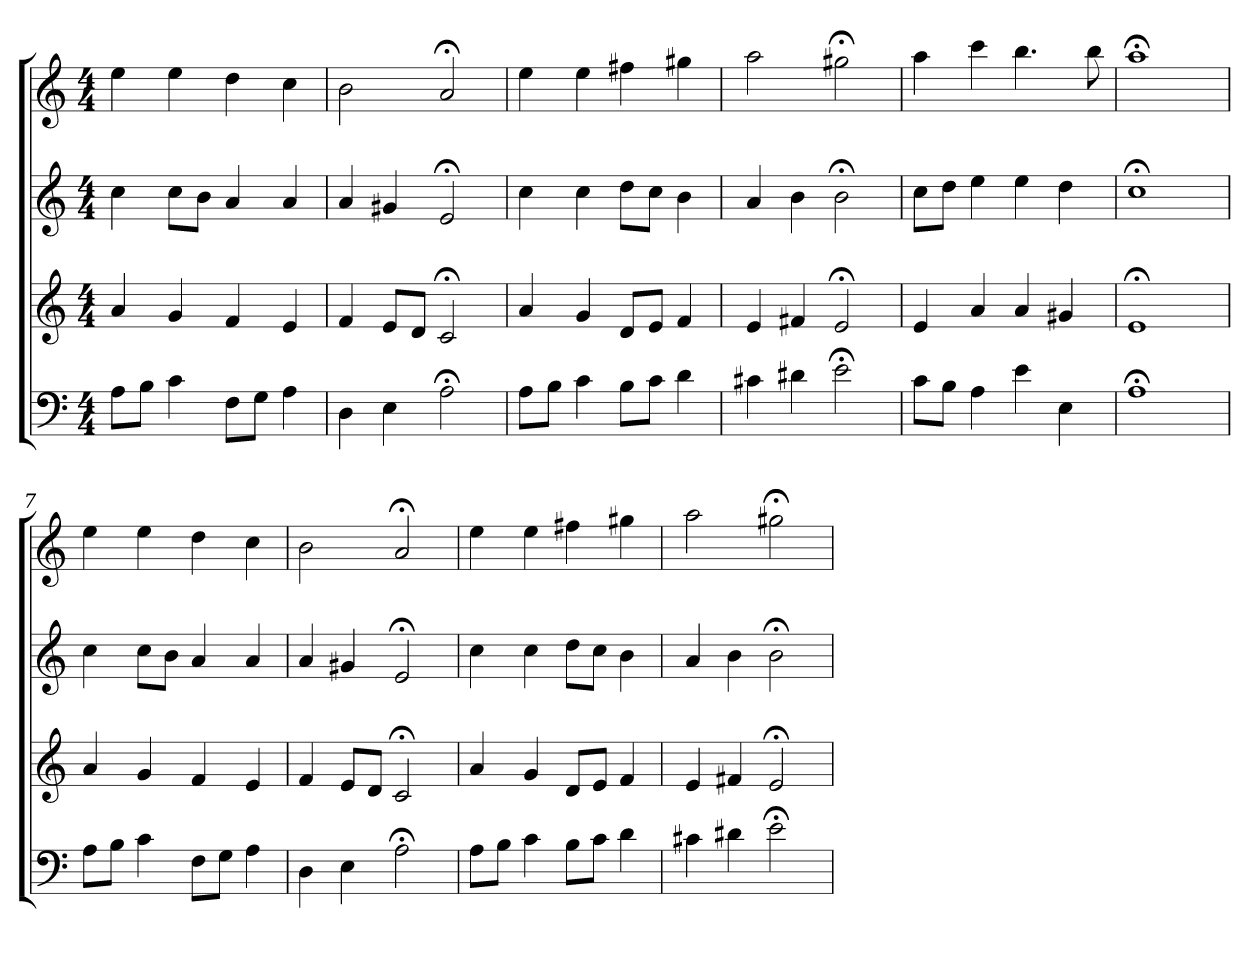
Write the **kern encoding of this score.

**kern	**kern	**kern	**kern
*part4	*part3	*part2	*part1
*staff4	*staff3	*staff2	*staff1
*clefF4	*clefG2	*clefG2	*clefG2
*k[]	*k[]	*k[]	*k[]
*C:	*C:	*C:	*a:
*M4/4	*M4/4	*M4/4	*M4/4
=1	=1	=1	=1
8A\L	4a	4cc	4ee
8B\J	.	.	.
4c	4g	8cc\L	4ee
.	.	8b\J	.
8F\L	4f	4a	4dd
8G\J	.	.	.
4A	4e	4a	4cc
=2	=2	=2	=2
4D	4f	4a	2b
4E	8e/L	4g#X	.
.	8d/J	.	.
2A;<	2c;<	2e;<	2a;<
=3	=3	=3	=3
8A\L	4a	4cc	4ee
8B\J	.	.	.
4c	4g	4cc	4ee
8B\L	8d/L	8dd\L	4ff#X
8c\J	8e/J	8cc\J	.
4d	4f	4b	4gg#X
=4	=4	=4	=4
4c#X	4e	4a	2aa
4d#X	4f#X	4b	.
2e;<	2e;<	2b;<	2gg#X;<
=5	=5	=5	=5
8c\L	4e	8cc\L	4aa
8B\J	.	8dd\J	.
4A	4a	4ee	4ccc
4e	4a	4ee	4.bb
4E	4g#X	4dd	.
.	.	.	8bb
=6	=6	=6	=6
1A;<	1e;<	1cc;<	1aa;<
=7	=7	=7	=7
8A\L	4a	4cc	4ee
8B\J	.	.	.
4c	4g	8cc\L	4ee
.	.	8b\J	.
8F\L	4f	4a	4dd
8G\J	.	.	.
4A	4e	4a	4cc
=8	=8	=8	=8
4D	4f	4a	2b
4E	8e/L	4g#X	.
.	8d/J	.	.
2A;<	2c;<	2e;<	2a;<
=9	=9	=9	=9
8A\L	4a	4cc	4ee
8B\J	.	.	.
4c	4g	4cc	4ee
8B\L	8d/L	8dd\L	4ff#X
8c\J	8e/J	8cc\J	.
4d	4f	4b	4gg#X
=10	=10	=10	=10
4c#X	4e	4a	2aa
4d#X	4f#X	4b	.
2e;<	2e;<	2b;<	2gg#X;<
=	=	=	=
*-	*-	*-	*-
